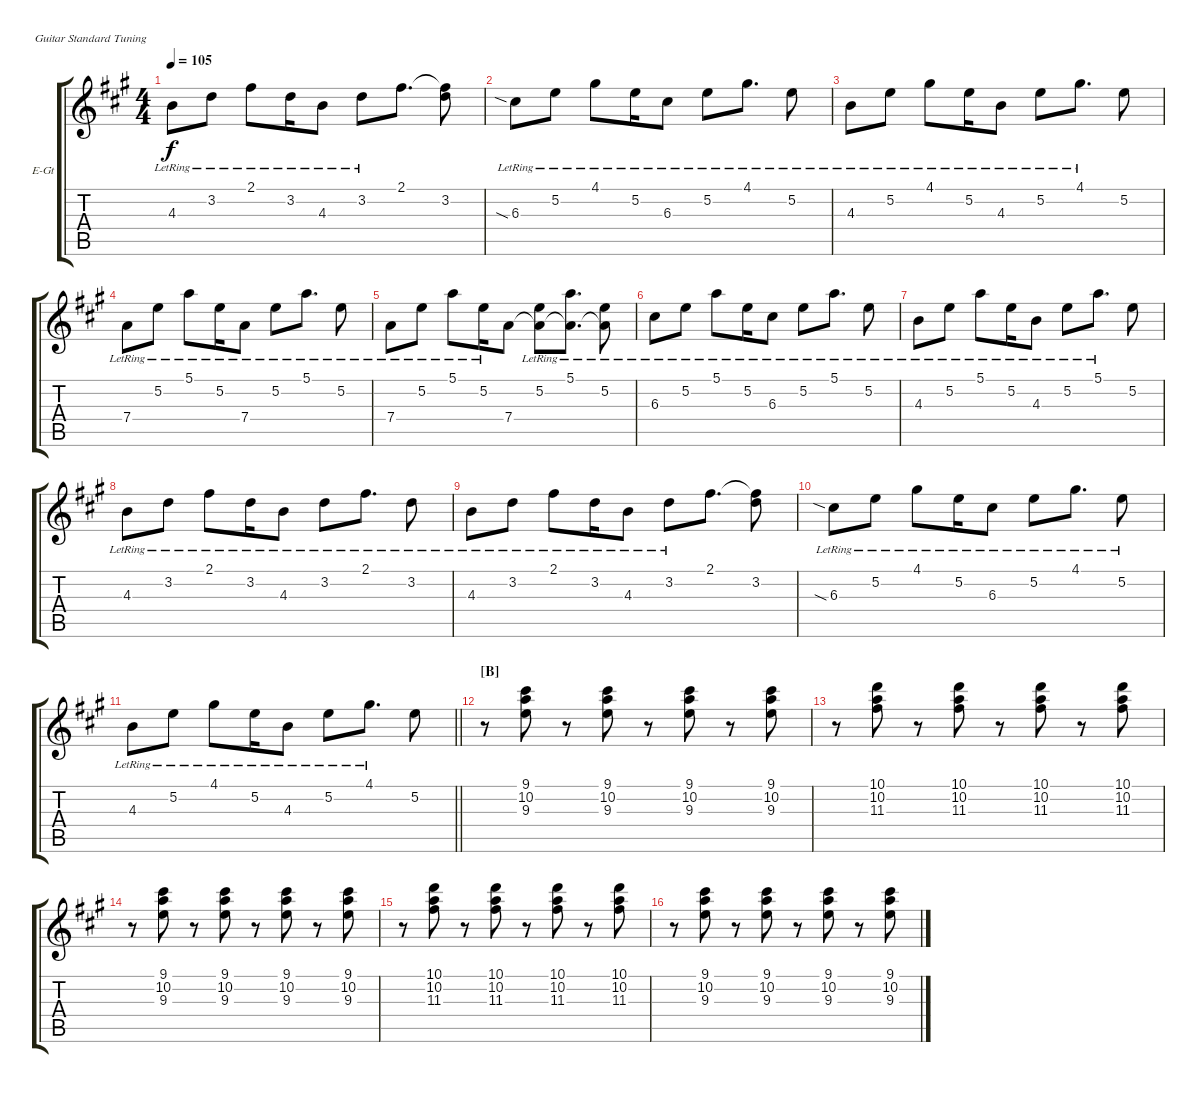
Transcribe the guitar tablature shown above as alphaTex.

\bracketExtendMode groupsimilarinstruments
\firstSystemTrackNameOrientation horizontal
\otherSystemsTrackNameOrientation horizontal
\track ("Nick Valensi" "E-Gt") {instrument overdrivenguitar}
\staff {score tabs}
\tuning (E4 B3 G3 D3 A2 E2)
\ts (4 4)
\tempo 105
\clef g2
\ks a
4.3{lr}.8{dy f} 3.2{lr}.8 2.1{lr}.8 3.2{lr}.16 4.3{lr}.8 3.2{lr}.8 2.1.8{d} (3.2 2.1{t}).8 |
6.3{sia lr}.8 5.2{lr}.8 4.1{lr}.8 5.2{lr}.16 6.3{lr}.8 5.2{lr}.8 4.1{lr}.8{d} 5.2{lr}.8 |
4.3{lr}.8 5.2{lr}.8 4.1{lr}.8 5.2{lr}.16 4.3{lr}.8 5.2{lr}.8 4.1{lr}.8{d} 5.2.8 |
7.4{lr}.8 5.2{lr}.8 5.1{lr}.8 5.2{lr}.16 7.4{lr}.8 5.2{lr}.8 5.1{lr}.8{d} 5.2{lr}.8 |
7.4{lr}.8 5.2{lr}.8 5.1{lr}.8 5.2{lr}.16 7.4.8 (5.2{lr} 7.4{lr t}).8 (5.1{lr} 7.4{lr t}).8{d} (5.2{lr} 7.4{lr t}).8 |
6.3{lr}.8 5.2{lr}.8 5.1{lr}.8 5.2{lr}.16 6.3{lr}.8 5.2{lr}.8 5.1{lr}.8{d} 5.2{lr}.8 |
4.3{lr}.8 5.2{lr}.8 5.1{lr}.8 5.2{lr}.16 4.3{lr}.8 5.2{lr}.8 5.1{lr}.8{d} 5.2.8 |
4.3{lr}.8 3.2{lr}.8 2.1{lr}.8 3.2{lr}.16 4.3{lr}.8 3.2{lr}.8 2.1{lr}.8{d} 3.2{lr}.8 |
4.3{lr}.8 3.2{lr}.8 2.1{lr}.8 3.2{lr}.16 4.3{lr}.8 3.2{lr}.8 2.1.8{d} (3.2 2.1{t}).8 |
6.3{sia lr}.8 5.2{lr}.8 4.1{lr}.8 5.2{lr}.16 6.3{lr}.8 5.2{lr}.8 4.1{lr}.8{d} 5.2{lr}.8 |
\barLineRight lightlight
4.3{lr}.8 5.2{lr}.8 4.1{lr}.8 5.2{lr}.16 4.3{lr}.8 5.2{lr}.8 4.1{lr}.8{d} 5.2.8 |
\section ("B" "")
r.8 (9.1 10.2 9.3).8 r.8 (9.1 10.2 9.3).8 r.8 (9.1 10.2 9.3).8 r.8 (9.1 10.2 9.3).8 |
r.8 (10.1 10.2 11.3).8 r.8 (10.1 10.2 11.3).8 r.8 (10.1 10.2 11.3).8 r.8 (10.1 10.2 11.3).8 |
r.8 (9.1 10.2 9.3).8 r.8 (9.1 10.2 9.3).8 r.8 (9.1 10.2 9.3).8 r.8 (9.1 10.2 9.3).8 |
r.8 (10.1 10.2 11.3).8 r.8 (10.1 10.2 11.3).8 r.8 (10.1 10.2 11.3).8 r.8 (10.1 10.2 11.3).8 |
r.8 (9.1 10.2 9.3).8 r.8 (9.1 10.2 9.3).8 r.8 (9.1 10.2 9.3).8 r.8 (9.1 10.2 9.3).8
